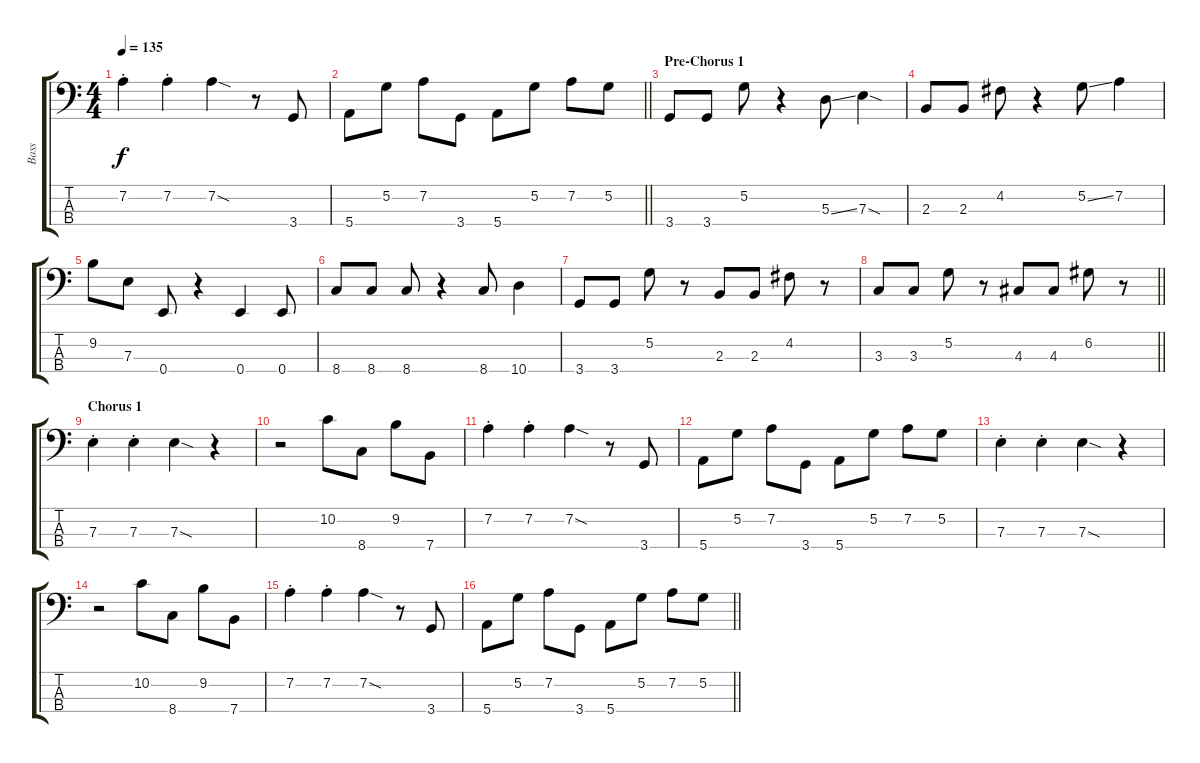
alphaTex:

\track ("Bass" "Bass") {instrument electricbasspick}
\staff {score tabs}
\tuning (G2 D2 A1 E1) {hide}
\ts (4 4)
\tempo 135
\clef f4
\ks c
7.2{st}.4{dy f} 7.2{st}.4 7.2{sod}.4 r.8 3.4.8 |
\barLineRight lightlight
5.4.8 5.2.8 7.2.8 3.4.8 5.4.8 5.2.8 7.2.8 5.2.8 |
\section ("" "Pre-Chorus 1")
3.4.8 3.4.8 5.2.8 r.4 5.3{ss}.8 7.3{sod}.4 |
2.3.8 2.3.8 4.2.8 r.4 5.2{ss}.8 7.2.4 |
9.2.8 7.3.8 0.4.8 r.4 0.4.4 0.4.8 |
8.4.8 8.4.8 8.4.8 r.4 8.4.8 10.4.4 |
3.4.8 3.4.8 5.2.8 r.8 2.3.8 2.3.8 4.2.8 r.8 |
\barLineRight lightlight
3.3.8 3.3.8 5.2.8 r.8 4.3.8 4.3.8 6.2.8 r.8 |
\section ("" "Chorus 1")
7.3{st}.4 7.3{st}.4 7.3{sod}.4 r.4 |
r.2 10.2.8 8.4.8 9.2.8 7.4.8 |
7.2{st}.4 7.2{st}.4 7.2{sod}.4 r.8 3.4.8 |
5.4.8 5.2.8 7.2.8 3.4.8 5.4.8 5.2.8 7.2.8 5.2.8 |
7.3{st}.4 7.3{st}.4 7.3{sod}.4 r.4 |
r.2 10.2.8 8.4.8 9.2.8 7.4.8 |
7.2{st}.4 7.2{st}.4 7.2{sod}.4 r.8 3.4.8 |
\barLineRight lightlight
5.4.8 5.2.8 7.2.8 3.4.8 5.4.8 5.2.8 7.2.8 5.2.8
